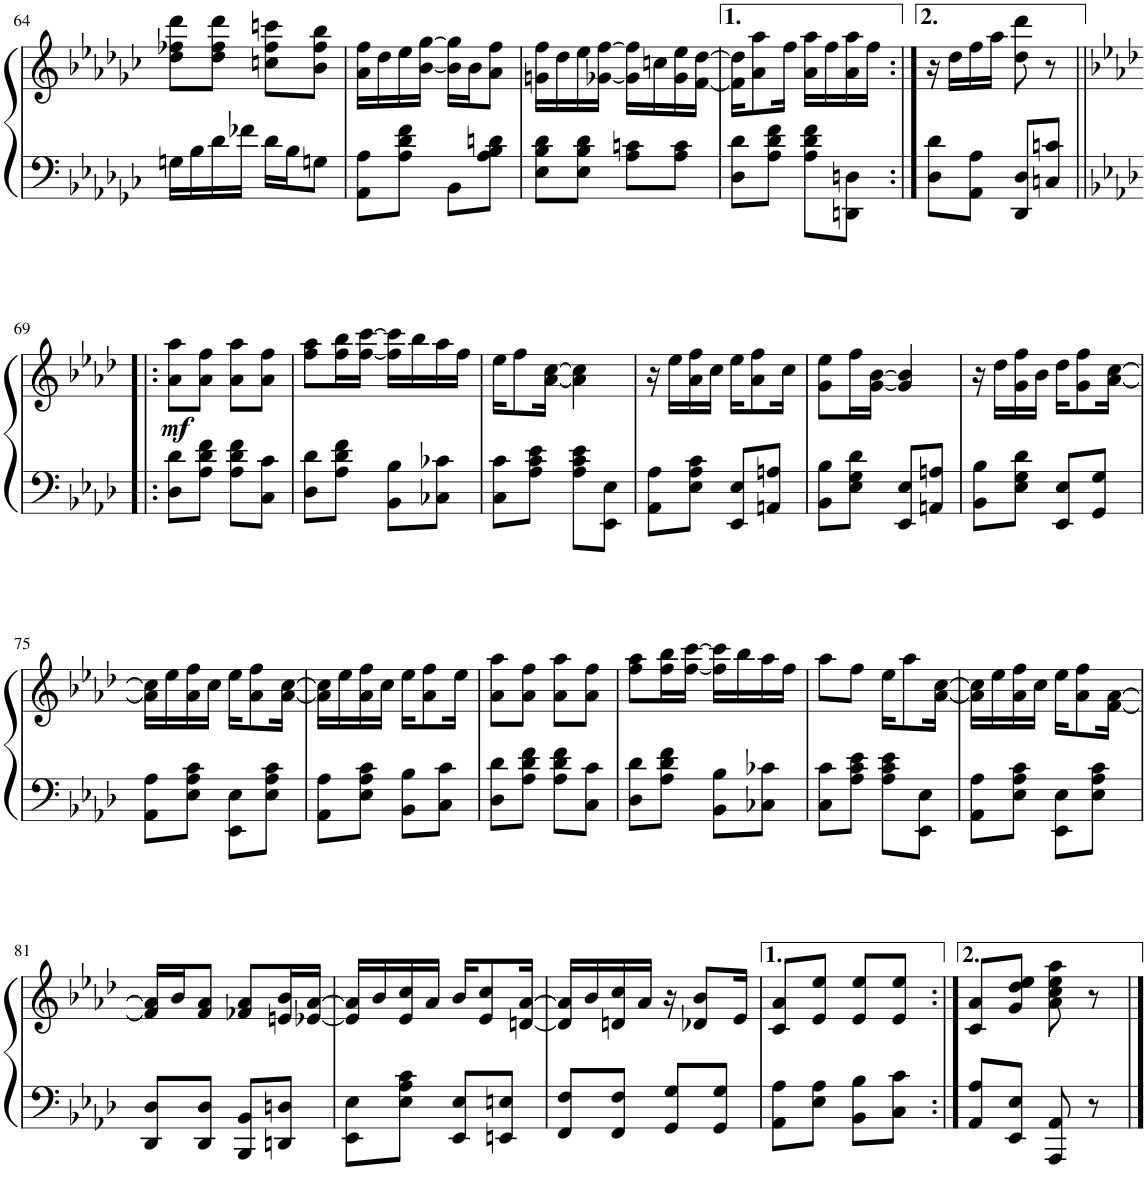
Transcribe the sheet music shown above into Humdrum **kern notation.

**kern	**kern	**dynam
*part1	*part1	*part1
*staff2	*staff1	*staff1/2
*I"Grand Piano	*	*
*I'Pno.	*	*
!!LO:PB:g=z
*clefF4	*clefG2	*
*k[b-e-a-d-g-c-]	*k[b-e-a-d-g-c-]	*
*M2/4	*M2/4	*
=64	=64	=64
16Gn\LL	8dd-\ 8ff-X\ 8ddd-\L	.
16B-\	.	.
16d-\	8dd-\ 8ff-\ 8ddd-\J	.
16f-X\JJ	.	.
16d-\LL	8ccn\ 8ff-\ 8cccn\L	.
16B-\J	.	.
8Gn\J	8b-\ 8ff-\ 8bb-\J	.
=65	=65	=65
8AA-\ 8A-\L	16a-\ 16ff\LL	.
.	16dd-\	.
8A-\ 8d-\ 8f\J	16ee-\	.
.	[16b-\ [16gg-\JJ	.
8BB-\L	16b-\] 16gg-\]LL	.
.	16b-\J	.
8A-\ 8B-\ 8dn\J	8a-\ 8ff\J	.
=66	=66	=66
8E-\ 8B-\ 8d-\L	16gn\ 16ff\LL	.
.	16dd-\	.
8E-\ 8B-\ 8d-\J	16ee-\	.
.	[16g-X\ [16ff\JJ	.
8A-\ 8cn\L	16g-\] 16ff\]LL	.
.	16ccn\	.
8A-\ 8c\J	16g-\ 16ee-\	.
.	[16f\ [16dd-\JJ	.
=67	=67	=67
8D-\ 8d-\L	16f\] 16dd-\]KL	.
.	8a-\ 8aa-\	.
8A-\ 8d-\ 8f\J	.	.
.	16ff\Jk	.
8A-\ 8d-\ 8f\L	16a-\ 16aa-\LL	.
.	16ff\	.
8DDn\ 8Dn\J	16a-\ 16aa-\	.
.	16ff\JJ	.
=68:|!	=68:|!	=68:|!
8D-\ 8d-\L	16r	.
.	16dd-\LL	.
8AA-\ 8A-\J	16ff\	.
.	16aa-\JJ	.
8DD-/ 8D-/L	8dd-\ 8ddd-\	.
8Cn/ 8cn/J	8r	.
!!LO:LB:g=z
=69!|:	=69!|:	=69!|:
*k[b-e-a-d-]	*k[b-e-a-d-]	*
!	!	!LO:DY:b
8D-\ 8d-\L	8a-\ 8aa-\L	mf
8A-\ 8d-\ 8f\J	8a-\ 8ff\J	.
8A-\ 8d-\ 8f\L	8a-\ 8aa-\L	.
8C\ 8c\J	8a-\ 8ff\J	.
=70	=70	=70
8D-\ 8d-\L	8ff\ 8aa-\L	.
8A-\ 8d-\ 8f\J	16ff\ 16bb-\L	.
.	[16ff\ [16ccc\JJ	.
8BB-\ 8B-\L	16ff\] 16ccc\]LL	.
.	16bb-\	.
8C-X\ 8c-X\J	16aa-\	.
.	16ff\JJ	.
=71	=71	=71
8C\ 8c\L	16ee-\KL	.
.	8ff\	.
8A-\ 8c\ 8e-\J	.	.
.	[16a-\ [16cc\Jk	.
8A-\ 8c\ 8e-\L	4a-\] 4cc\]	.
8EE-\ 8E-\J	.	.
=72	=72	=72
8AA-\ 8A-\L	16r	.
.	16ee-\LL	.
8E-\ 8A-\ 8c\J	16a-\ 16ff\	.
.	16cc\JJ	.
8EE-/ 8E-/L	16ee-\KL	.
.	8a-\ 8ff\	.
8AAn/ 8An/J	.	.
.	16cc\Jk	.
=73	=73	=73
8BB-\ 8B-\L	8g\ 8ee-\L	.
8E-\ 8G\ 8d-\J	16ff\L	.
.	[16g\ [16b-\JJ	.
8EE-/ 8E-/L	4g/] 4b-/]	.
8AAn/ 8An/J	.	.
=74	=74	=74
8BB-\ 8B-\L	16r	.
.	16dd-\LL	.
8E-\ 8G\ 8d-\J	16g\ 16ff\	.
.	16b-\JJ	.
8EE-/ 8E-/L	16dd-\KL	.
.	8g\ 8ff\	.
8GG/ 8G/J	.	.
.	[16a-\ [16cc\Jk	.
!!LO:LB:g=z
=75	=75	=75
8AA-\ 8A-\L	16a-\] 16cc\]LL	.
.	16ee-\	.
8E-\ 8A-\ 8c\J	16a-\ 16ff\	.
.	16cc\JJ	.
8EE-\ 8E-\L	16ee-\KL	.
.	8a-\ 8ff\	.
8E-\ 8A-\ 8c\J	.	.
.	[16a-\ [16cc\Jk	.
=76	=76	=76
8AA-\ 8A-\L	16a-\] 16cc\]LL	.
.	16ee-\	.
8E-\ 8A-\ 8c\J	16a-\ 16ff\	.
.	16cc\JJ	.
8BB-\ 8B-\L	16ee-\KL	.
.	8a-\ 8ff\	.
8C\ 8c\J	.	.
.	16ee-\Jk	.
=77	=77	=77
8D-\ 8d-\L	8a-\ 8aa-\L	.
8A-\ 8d-\ 8f\J	8a-\ 8ff\J	.
8A-\ 8d-\ 8f\L	8a-\ 8aa-\L	.
8C\ 8c\J	8a-\ 8ff\J	.
=78	=78	=78
8D-\ 8d-\L	8ff\ 8aa-\L	.
8A-\ 8d-\ 8f\J	16ff\ 16bb-\L	.
.	[16ff\ [16ccc\JJ	.
8BB-\ 8B-\L	16ff\] 16ccc\]LL	.
.	16bb-\	.
8C-X\ 8c-X\J	16aa-\	.
.	16ff\JJ	.
=79	=79	=79
8C\ 8c\L	8aa-\L	.
8A-\ 8c\ 8e-\J	8ff\J	.
8A-\ 8c\ 8e-\L	16ee-\KL	.
.	8aa-\	.
8EE-\ 8E-\J	.	.
.	[16a-\ [16cc\Jk	.
=80	=80	=80
8AA-\ 8A-\L	16a-\] 16cc\]LL	.
.	16ee-\	.
8E-\ 8A-\ 8c\J	16a-\ 16ff\	.
.	16cc\JJ	.
8EE-\ 8E-\L	16ee-\KL	.
.	8a-\ 8ff\	.
8E-\ 8A-\ 8c\J	.	.
.	[16f\ [16a-\Jk	.
!!LO:LB:g=z
=81	=81	=81
8DD-/ 8D-/L	16f/] 16a-/]LL	.
.	16b-/J	.
8DD-/ 8D-/J	8f/ 8a-/J	.
8BBB-/ 8BB-/L	8f-X/ 8a-/L	.
8DDn/ 8Dn/J	16en/ 16b-/L	.
.	[16e-X/ [16a-/JJ	.
=82	=82	=82
8EE-\ 8E-\L	16e-/] 16a-/]LL	.
.	16b-/	.
8E-\ 8A-\ 8c\J	16e-/ 16cc/	.
.	16a-/JJ	.
8EE-/ 8E-/L	16b-/KL	.
.	8e-/ 8cc/	.
8EEn/ 8En/J	.	.
.	[16dn/ [16a-/Jk	.
=83	=83	=83
8FF/ 8F/L	16d/] 16a-/]LL	.
.	16b-/	.
8FF/ 8F/J	16dn/ 16cc/	.
.	16a-/JJ	.
8GG/ 8G/L	16r	.
.	8d-X/ 8b-/L	.
8GG/ 8G/J	.	.
.	16e-/Jk	.
=84	=84	=84
8AA-\ 8A-\L	8c/ 8a-/L	.
8E-\ 8A-\J	8e-/ 8ee-/J	.
8BB-\ 8B-\L	8e-/ 8ee-/L	.
8C\ 8c\J	8e-/ 8ee-/J	.
=85:|!	=85:|!	=85:|!
8AA-/ 8A-/L	8c/ 8a-/L	.
8EE-/ 8E-/J	8g/ 8dd-/ 8ee-/J	.
8AAA-/ 8AA-/	8a-\ 8cc\ 8ee-\ 8aa-\	.
8r	8r	.
==	==	==
*-	*-	*-
